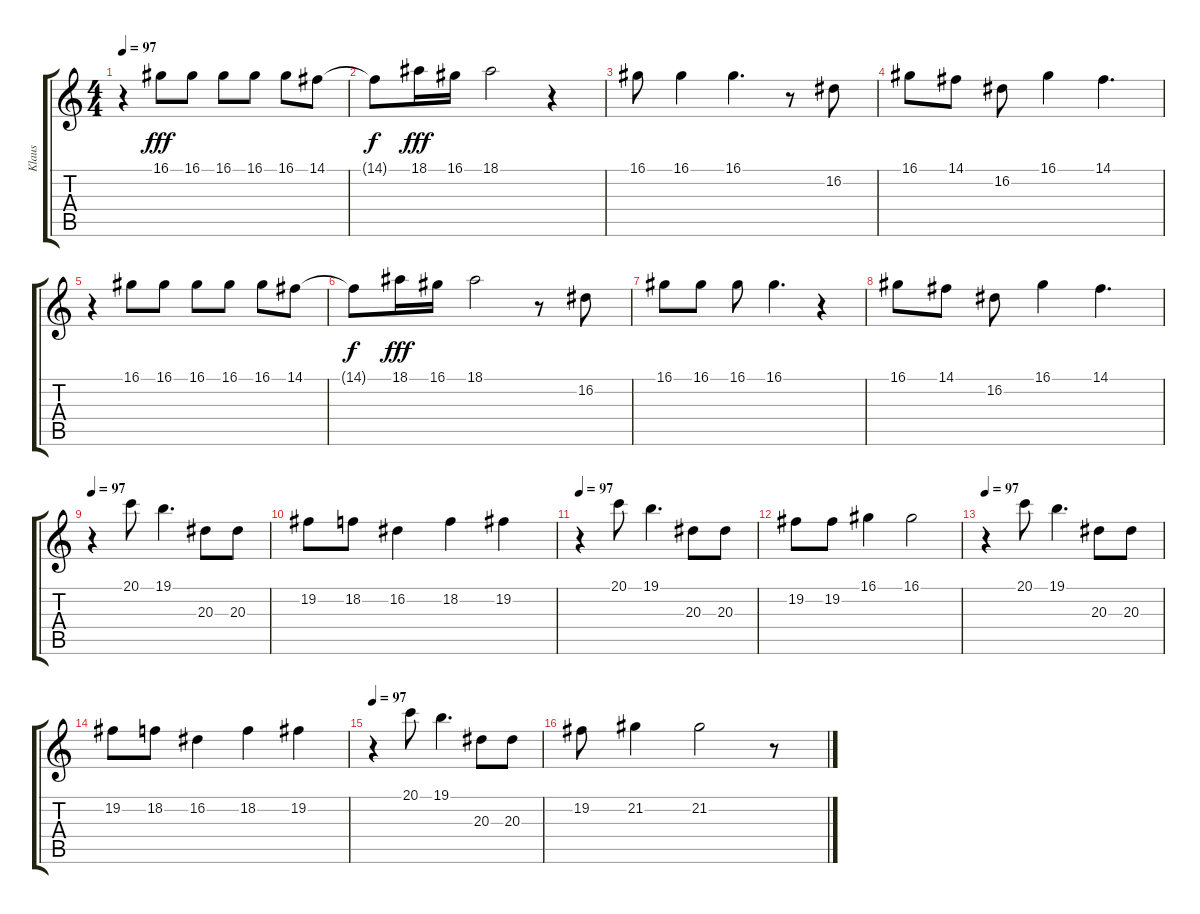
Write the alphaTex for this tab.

\track ("Klaus" "Klaus") {instrument recorder}
\staff {score tabs}
\tuning (E4 B3 G3 D3 A2 E2) {hide}
\ts (4 4)
\tempo 97
\clef g2
\ks c
r.4{dy f} 16.1.8{dy fff} 16.1.8 16.1.8 16.1.8 16.1.8 14.1.8 |
14.1{t}.8{dy f} 18.1.16{dy fff} 16.1.16 18.1.2 r.4 |
16.1.8 16.1.4 16.1.4{d} r.8 16.2.8 |
16.1.8 14.1.8 16.2.8 16.1.4 14.1.4{d} |
r.4 16.1.8 16.1.8 16.1.8 16.1.8 16.1.8 14.1.8 |
14.1{t}.8{dy f} 18.1.16{dy fff} 16.1.16 18.1.2 r.8 16.2.8 |
16.1.8 16.1.8 16.1.8 16.1.4{d} r.4 |
16.1.8 14.1.8 16.2.8 16.1.4 14.1.4{d} |
\tempo 97
r.4 20.1.8 19.1.4{d} 20.3.8 20.3.8 |
19.2.8 18.2.8 16.2.4 18.2.4 19.2.4 |
\tempo 97
r.4 20.1.8 19.1.4{d} 20.3.8 20.3.8 |
19.2.8 19.2.8 16.1.4 16.1.2 |
\tempo 97
r.4 20.1.8 19.1.4{d} 20.3.8 20.3.8 |
19.2.8 18.2.8 16.2.4 18.2.4 19.2.4 |
\tempo 97
r.4 20.1.8 19.1.4{d} 20.3.8 20.3.8 |
19.2.8 21.2.4 21.2.2 r.8
